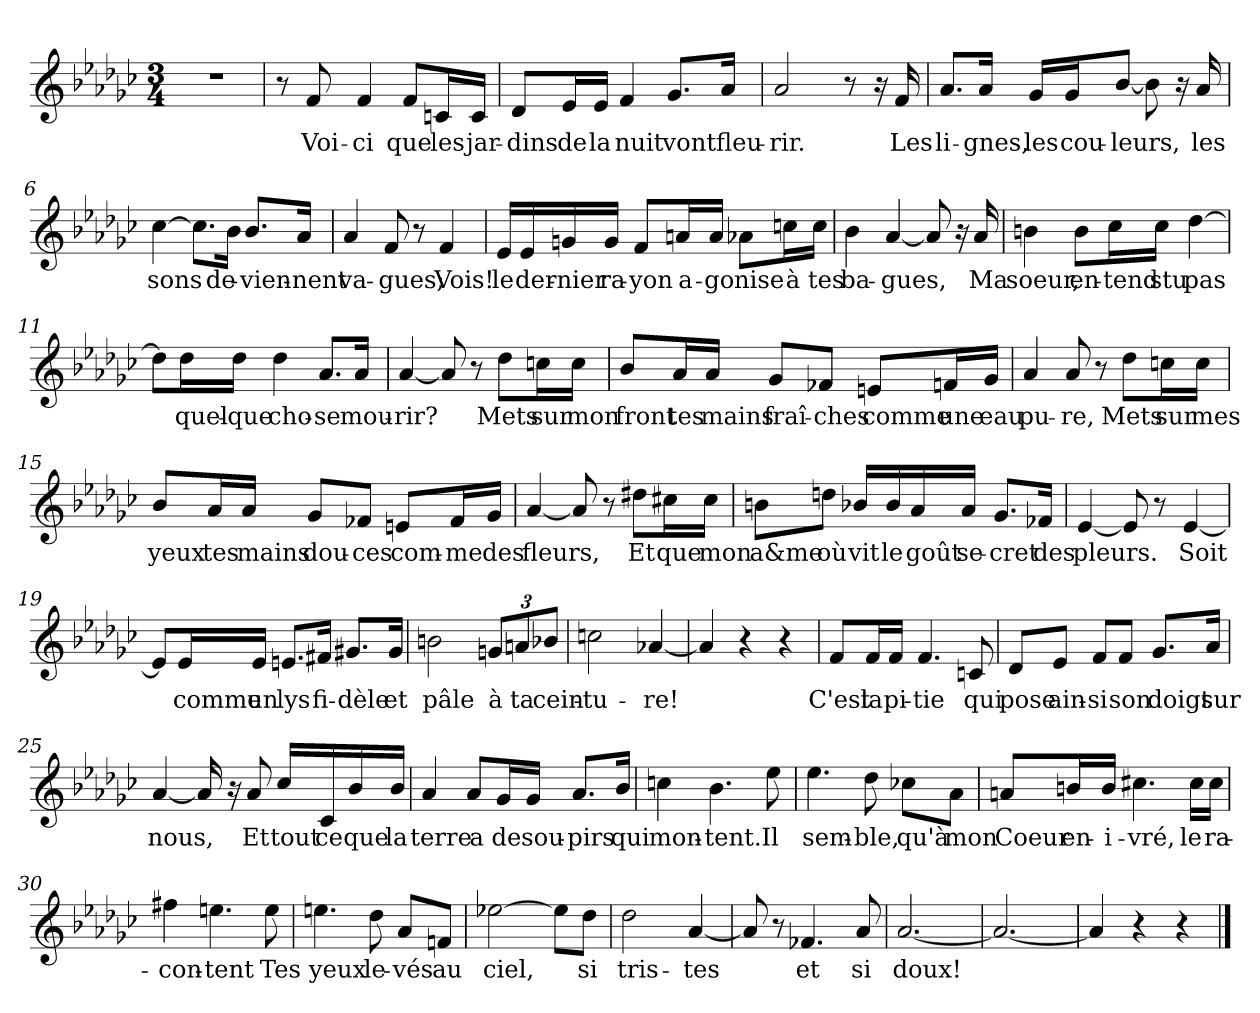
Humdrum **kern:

**kern	**text
*part1	*part1
*staff1	*staff1
*clefG2	*
*k[b-e-a-d-g-c-]	*
*M3/4	*
=1	=1
2.r	.
=2	=2
8r	.
!	!LO:LY:b
8f/	Voi-
!	!LO:LY:b
4f/	-ci
!	!LO:LY:b
8f/L	que
!	!LO:LY:b
16cn/L	les
!	!LO:LY:b
16c/JJ	jar-
=3	=3
!	!LO:LY:b
8d-/L	dins
!	!LO:LY:b
16e-/L	de
!	!LO:LY:b
16e-/JJ	la
!	!LO:LY:b
4f/	nuit
!	!LO:LY:b
8.g-/L	vont
!	!LO:LY:b
16a-/Jk	fleu-
=4	=4
!	!LO:LY:b
2a-/	-rir.
8r	.
16r	.
!	!LO:LY:b
16f/	Les
=5	=5
!	!LO:LY:b
8.a-/L	li-
!	!LO:LY:b
16a-/Jk	-gnes,
!	!LO:LY:b
16g-/LL	les
!	!LO:LY:b
16g-/J	cou-
!	!LO:LY:b
[8b-/J	-leurs,
8b-\]	.
16r	.
!	!LO:LY:b
16a-/	les
=6	=6
!	!LO:LY:b
[4cc-\	sons
8.cc-\L]	.
!	!LO:LY:b
16b-\Jk	de-
!	!LO:LY:b
8.b-/L	-vien-
!	!LO:LY:b
16a-/Jk	-nent
!!LO:LB:g=z
=7	=7
!	!LO:LY:b
4a-/	va-
!	!LO:LY:b
8f/	-gues;
8r	.
!	!LO:LY:b
4f/	Vois!
=8	=8
!	!LO:LY:b
16e-/LL	le
!	!LO:LY:b
16e-/	der-
!	!LO:LY:b
16gn/	-nier
!	!LO:LY:b
16g/JJ	ra-
!	!LO:LY:b
8f/L	-yon
!	!LO:LY:b
16an/L	a-
!	!LO:LY:b
16a/JJ	-go
!	!LO:LY:b
8a-X\L	-nise
!	!LO:LY:b
16ccn\L	à
!	!LO:LY:b
16cc\JJ	tes
=9	=9
!	!LO:LY:b
4b-\	ba-
!	!LO:LY:b
[4a-/	-gues,
8a-/]	.
16r	.
!	!LO:LY:b
16a-/	Ma
=10	=10
!	!LO:LY:b
4bn\	soeur,
!	!LO:LY:b
8b\L	en-
!	!LO:LY:b
16cc-\L	-tend
!	!LO:LY:b
16cc-\JJ	stu
!	!LO:LY:b
[4dd-\	pas
=11	=11
8dd-\L]	.
!	!LO:LY:b
16dd-\L	quel-
!	!LO:LY:b
16dd-\JJ	-que
!	!LO:LY:b
4dd-\	cho-
!	!LO:LY:b
8.a-/L	-se
!	!LO:LY:b
16a-/Jk	mou-
!!LO:LB:g=z
=12	=12
!	!LO:LY:b
[4a-/	-rir?
8a-/]	.
8r	.
!	!LO:LY:b
8dd-\L	Mets
!	!LO:LY:b
16ccn\L	sur
!	!LO:LY:b
16cc\JJ	mon
=13	=13
!	!LO:LY:b
8b-/L	front
!	!LO:LY:b
16a-/L	tes
!	!LO:LY:b
16a-/JJ	mains
!	!LO:LY:b
8g-/L	fraî-
!	!LO:LY:b
8f-X/J	-ches
!	!LO:LY:b
8en/L	comme
!	!LO:LY:b
16fn/L	une
!	!LO:LY:b
16g-/JJ	eau
=14	=14
!	!LO:LY:b
4a-/	pu-
!	!LO:LY:b
8a-/	-re,
8r	.
!	!LO:LY:b
8dd-\L	Mets
!	!LO:LY:b
16ccn\L	sur
!	!LO:LY:b
16cc\JJ	mes
!!LO:LB:g=z
=15	=15
!	!LO:LY:b
8b-/L	yeux
!	!LO:LY:b
16a-/L	tes
!	!LO:LY:b
16a-/JJ	mains
!	!LO:LY:b
8g-/L	dou-
!	!LO:LY:b
8f-X/J	-ces
!	!LO:LY:b
8en/L	com-
!	!LO:LY:b
16f-/L	-me
!	!LO:LY:b
16g-/JJ	des
=16	=16
!	!LO:LY:b
[4a-/	fleurs,
8a-/]	.
8r	.
!	!LO:LY:b
8dd#X\L	Et
!	!LO:LY:b
16cc#X\L	que
!	!LO:LY:b
16cc#\JJ	mon
=17	=17
!	!LO:LY:b
8bn\L	a&me
!	!LO:LY:b
8ddn\J	où
!	!LO:LY:b
16b-X/LL	vit
!	!LO:LY:b
16b-/	le
!	!LO:LY:b
16a-/	goût
!	!LO:LY:b
16a-/JJ	se-
!	!LO:LY:b
8.g-/L	-cret
!	!LO:LY:b
16f-X/Jk	des
=18	=18
!	!LO:LY:b
[4e-/	pleurs.
8e-/]	.
8r	.
!	!LO:LY:b
[4e-/	Soit
!!LO:LB:g=z
=19	=19
8e-/L]	.
!	!LO:LY:b
16e-/L	comme
!	!LO:LY:b
16e-/JJ	un
!	!LO:LY:b
8.en/L	lys
!	!LO:LY:b
16f#X/Jk	fi-
!	!LO:LY:b
8.g#X/L	-dèle
!	!LO:LY:b
16g#/Jk	et
=20	=20
!	!LO:LY:b
2bn\	pâle
!	!LO:LY:b
12gn/L	à
!	!LO:LY:b
12an/	ta
!	!LO:LY:b
12b-X/J	cein-
=21	=21
!	!LO:LY:b
2ccn\	-tu-
!	!LO:LY:b
[4a-X/	-re!
=22	=22
4a-/]	.
4r	.
4r	.
=23	=23
!	!LO:LY:b
8f/L	C'est
!	!LO:LY:b
16f/L	la
!	!LO:LY:b
16f/JJ	pi-
!	!LO:LY:b
4.f/	-tie
!	!LO:LY:b
8cn/	qui
=24	=24
!	!LO:LY:b
8d-/L	pose
!	!LO:LY:b
8e-/J	ain-
!	!LO:LY:b
8f/L	-si
!	!LO:LY:b
8f/J	son
!	!LO:LY:b
8.g-/L	doigt
!	!LO:LY:b
16a-/Jk	sur
!!LO:LB:g=z
=25	=25
!	!LO:LY:b
[4a-/	nous,
16a-/]	.
16r	.
!	!LO:LY:b
8a-/	Et
!	!LO:LY:b
16cc-/LL	tout
!	!LO:LY:b
16c-/	ce
!	!LO:LY:b
16b-/	que
!	!LO:LY:b
16b-/JJ	la
=26	=26
!	!LO:LY:b
4a-/	terre
!	!LO:LY:b
8a-/L	a
!	!LO:LY:b
16g-/L	de
!	!LO:LY:b
16g-/JJ	sou-
!	!LO:LY:b
8.a-/L	-pirs
!	!LO:LY:b
16b-/Jk	qui
=27	=27
!	!LO:LY:b
4ccn\	mon-
!	!LO:LY:b
4.b-\	-tent.
!	!LO:LY:b
8ee-\	Il
=28	=28
!	!LO:LY:b
4.ee-\	sem-
!	!LO:LY:b
8dd-\	-ble,
!	!LO:LY:b
8cc-X\L	qu'à
!	!LO:LY:b
8a-\J	mon
=29	=29
!	!LO:LY:b
8an/L	Coeur
!	!LO:LY:b
16bn/L	en-
!	!LO:LY:b
16b/JJ	-i-
!	!LO:LY:b
4.cc#X\	-vré,
!	!LO:LY:b
16cc#\LL	le
!	!LO:LY:b
16cc#\JJ	ra-
!!LO:LB:g=z
=30	=30
!	!LO:LY:b
4ff#X\	-con-
!	!LO:LY:b
4.een\	-tent
!	!LO:LY:b
8ee\	Tes
=31	=31
!	!LO:LY:b
4.een\	yeux
!	!LO:LY:b
8dd-\	le-
!	!LO:LY:b
8a-/L	-vés
!	!LO:LY:b
8fn/J	au
=32	=32
!	!LO:LY:b
[2ee-X\	ciel,
8ee-\L]	.
!	!LO:LY:b
8dd-\J	si
=33	=33
!	!LO:LY:b
2dd-\	tris-
!	!LO:LY:b
[4a-/	-tes
=34	=34
8a-/]	.
8r	.
!	!LO:LY:b
4.f-X/	et
!	!LO:LY:b
8a-/	si
=35	=35
!	!LO:LY:b
[2.a-/	doux!
=36	=36
2.a-/_	.
=37	=37
4a-/]	.
4r	.
4r	.
==	==
*-	*-
